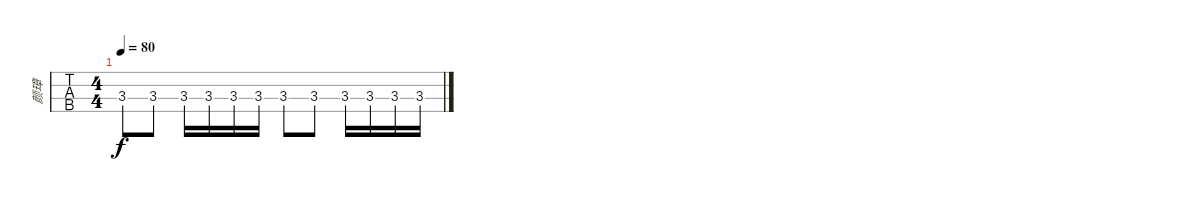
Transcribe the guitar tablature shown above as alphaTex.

\track ("颜璋" "颜璋") {instrument electricbassfinger}
\staff {tabs}
\tuning (G2 D2 A1 E1) {hide}
\ts (4 4)
\tempo 80
\clef f4
\ks f
3.3.8{dy f} 3.3.8 3.3.16 3.3.16 3.3.16 3.3.16 3.3.8 3.3.8 3.3.16 3.3.16 3.3.16 3.3.16
